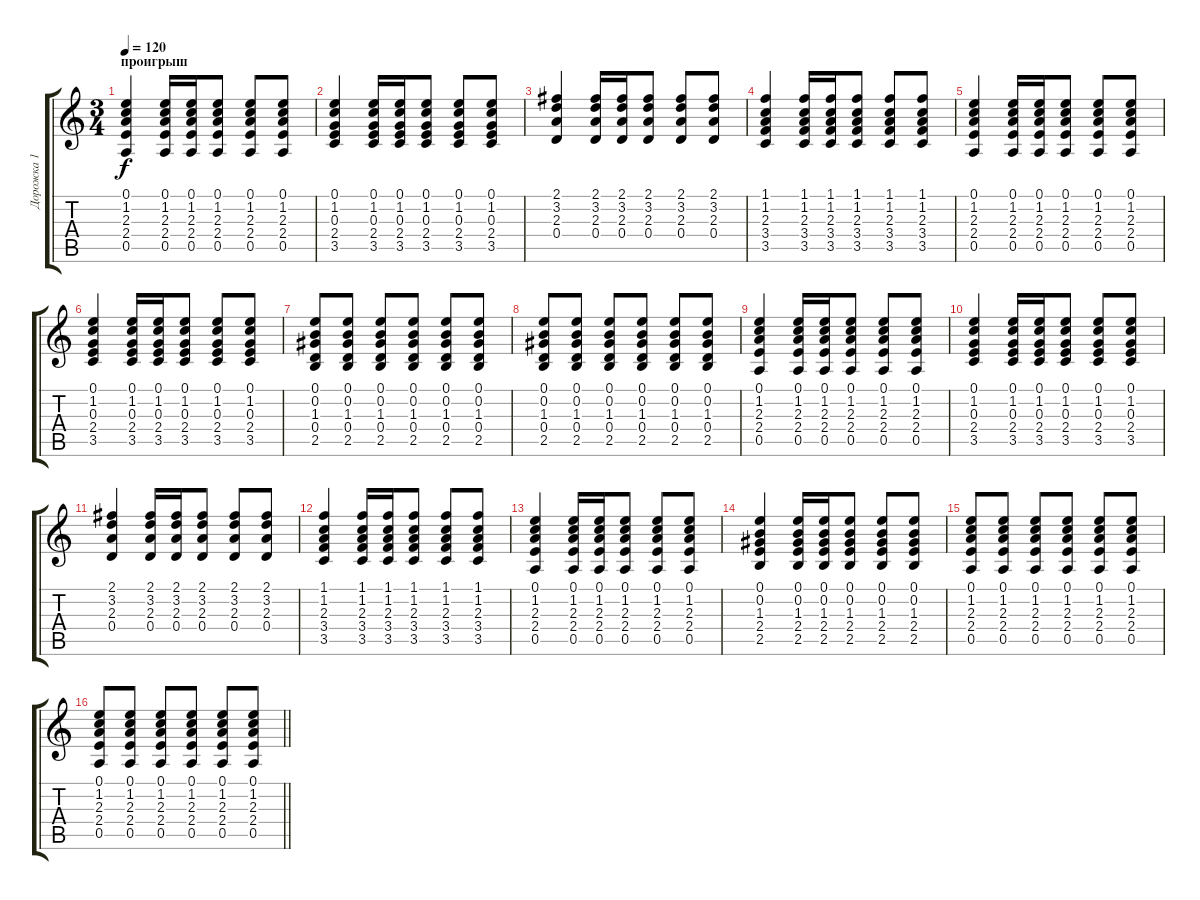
\track ("Дорожка 1" "Дорожка 1") {instrument acousticguitarsteel}
\staff {score tabs}
\tuning (E4 B3 G3 D3 A2 E2) {hide}
\ts (3 4)
\section ("" "проигрыш")
\tempo 120
\clef g2
\ks c
(0.1 1.2 2.3 2.4 0.5).4{dy f} (0.1 1.2 2.3 2.4 0.5).16 (0.1 1.2 2.3 2.4 0.5).16 (0.1 1.2 2.3 2.4 0.5).8 (0.1 1.2 2.3 2.4 0.5).8 (0.1 1.2 2.3 2.4 0.5).8 |
(0.1 1.2 0.3 2.4 3.5).4 (0.1 1.2 0.3 2.4 3.5).16 (0.1 1.2 0.3 2.4 3.5).16 (0.1 1.2 0.3 2.4 3.5).8 (0.1 1.2 0.3 2.4 3.5).8 (0.1 1.2 0.3 2.4 3.5).8 |
(2.1 3.2 2.3 0.4).4 (2.1 3.2 2.3 0.4).16 (2.1 3.2 2.3 0.4).16 (2.1 3.2 2.3 0.4).8 (2.1 3.2 2.3 0.4).8 (2.1 3.2 2.3 0.4).8 |
(1.1 1.2 2.3 3.4 3.5).4 (1.1 1.2 2.3 3.4 3.5).16 (1.1 1.2 2.3 3.4 3.5).16 (1.1 1.2 2.3 3.4 3.5).8 (1.1 1.2 2.3 3.4 3.5).8 (1.1 1.2 2.3 3.4 3.5).8 |
(0.1 1.2 2.3 2.4 0.5).4 (0.1 1.2 2.3 2.4 0.5).16 (0.1 1.2 2.3 2.4 0.5).16 (0.1 1.2 2.3 2.4 0.5).8 (0.1 1.2 2.3 2.4 0.5).8 (0.1 1.2 2.3 2.4 0.5).8 |
(0.1 1.2 0.3 2.4 3.5).4 (0.1 1.2 0.3 2.4 3.5).16 (0.1 1.2 0.3 2.4 3.5).16 (0.1 1.2 0.3 2.4 3.5).8 (0.1 1.2 0.3 2.4 3.5).8 (0.1 1.2 0.3 2.4 3.5).8 |
(0.1 0.2 1.3 0.4 2.5).8 (0.1 0.2 1.3 0.4 2.5).8 (0.1 0.2 1.3 0.4 2.5).8 (0.1 0.2 1.3 0.4 2.5).8 (0.1 0.2 1.3 0.4 2.5).8 (0.1 0.2 1.3 0.4 2.5).8 |
(0.1 0.2 1.3 0.4 2.5).8 (0.1 0.2 1.3 0.4 2.5).8 (0.1 0.2 1.3 0.4 2.5).8 (0.1 0.2 1.3 0.4 2.5).8 (0.1 0.2 1.3 0.4 2.5).8 (0.1 0.2 1.3 0.4 2.5).8 |
(0.1 1.2 2.3 2.4 0.5).4 (0.1 1.2 2.3 2.4 0.5).16 (0.1 1.2 2.3 2.4 0.5).16 (0.1 1.2 2.3 2.4 0.5).8 (0.1 1.2 2.3 2.4 0.5).8 (0.1 1.2 2.3 2.4 0.5).8 |
(0.1 1.2 0.3 2.4 3.5).4 (0.1 1.2 0.3 2.4 3.5).16 (0.1 1.2 0.3 2.4 3.5).16 (0.1 1.2 0.3 2.4 3.5).8 (0.1 1.2 0.3 2.4 3.5).8 (0.1 1.2 0.3 2.4 3.5).8 |
(2.1 3.2 2.3 0.4).4 (2.1 3.2 2.3 0.4).16 (2.1 3.2 2.3 0.4).16 (2.1 3.2 2.3 0.4).8 (2.1 3.2 2.3 0.4).8 (2.1 3.2 2.3 0.4).8 |
(1.1 1.2 2.3 3.4 3.5).4 (1.1 1.2 2.3 3.4 3.5).16 (1.1 1.2 2.3 3.4 3.5).16 (1.1 1.2 2.3 3.4 3.5).8 (1.1 1.2 2.3 3.4 3.5).8 (1.1 1.2 2.3 3.4 3.5).8 |
(0.1 1.2 2.3 2.4 0.5).4 (0.1 1.2 2.3 2.4 0.5).16 (0.1 1.2 2.3 2.4 0.5).16 (0.1 1.2 2.3 2.4 0.5).8 (0.1 1.2 2.3 2.4 0.5).8 (0.1 1.2 2.3 2.4 0.5).8 |
(0.1 0.2 1.3 2.4 2.5).4 (0.1 0.2 1.3 2.4 2.5).16 (0.1 0.2 1.3 2.4 2.5).16 (0.1 0.2 1.3 2.4 2.5).8 (0.1 0.2 1.3 2.4 2.5).8 (0.1 0.2 1.3 2.4 2.5).8 |
(0.1 1.2 2.3 2.4 0.5).8 (0.1 1.2 2.3 2.4 0.5).8 (0.1 1.2 2.3 2.4 0.5).8 (0.1 1.2 2.3 2.4 0.5).8 (0.1 1.2 2.3 2.4 0.5).8 (0.1 1.2 2.3 2.4 0.5).8 |
\barLineRight lightlight
(0.1 1.2 2.3 2.4 0.5).8 (0.1 1.2 2.3 2.4 0.5).8 (0.1 1.2 2.3 2.4 0.5).8 (0.1 1.2 2.3 2.4 0.5).8 (0.1 1.2 2.3 2.4 0.5).8 (0.1 1.2 2.3 2.4 0.5).8
